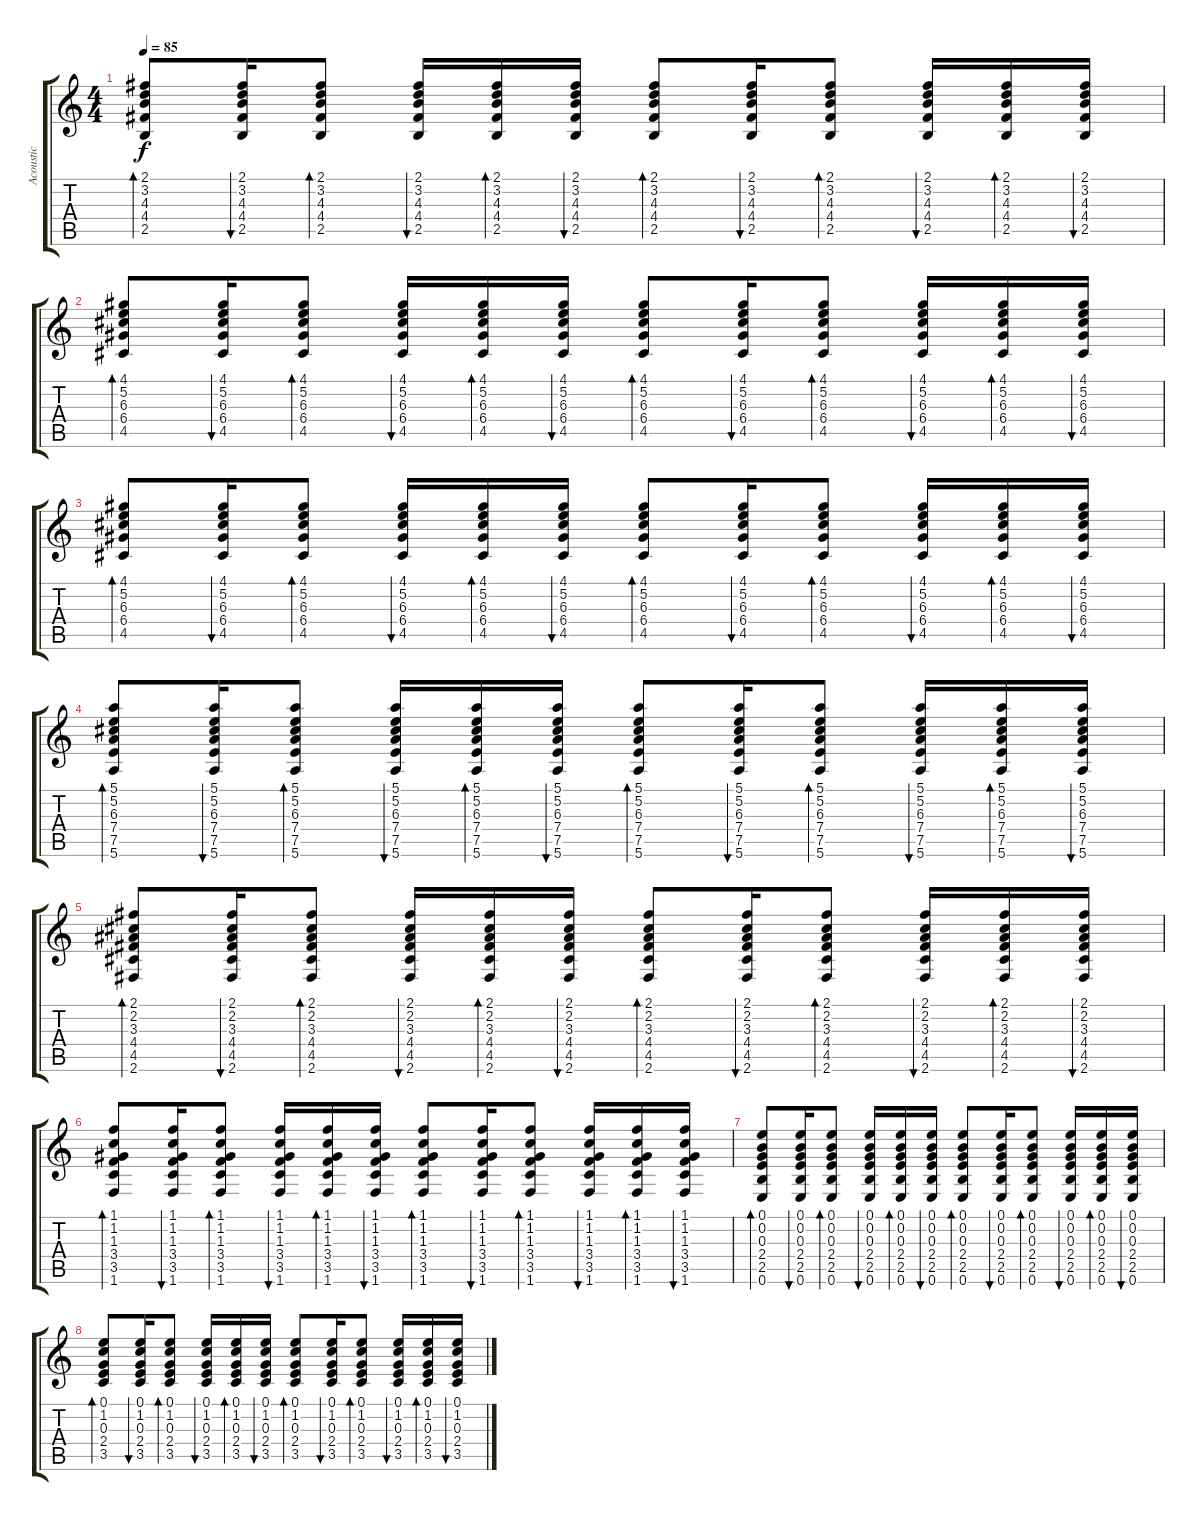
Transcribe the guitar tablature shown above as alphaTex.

\track ("Acoustic" "Acoustic") {instrument acousticguitarsteel}
\staff {score tabs}
\tuning (E4 B3 G3 D3 A2 E2) {hide}
\ts (4 4)
\tempo 85
\clef g2
\ks c
(2.1 3.2 4.3 4.4 2.5).8{bd 60 dy f} (2.1 3.2 4.3 4.4 2.5).16{bu 60} (2.1 3.2 4.3 4.4 2.5).8{bd 60} (2.1 3.2 4.3 4.4 2.5).16{bu 60} (2.1 3.2 4.3 4.4 2.5).16{bd 60} (2.1 3.2 4.3 4.4 2.5).16{bu 60} (2.1 3.2 4.3 4.4 2.5).8{bd 60} (2.1 3.2 4.3 4.4 2.5).16{bu 60} (2.1 3.2 4.3 4.4 2.5).8{bd 60} (2.1 3.2 4.3 4.4 2.5).16{bu 60} (2.1 3.2 4.3 4.4 2.5).16{bd 60} (2.1 3.2 4.3 4.4 2.5).16{bu 60} |
(4.1 5.2 6.3 6.4 4.5).8{bd 60} (4.1 5.2 6.3 6.4 4.5).16{bu 60} (4.1 5.2 6.3 6.4 4.5).8{bd 60} (4.1 5.2 6.3 6.4 4.5).16{bu 60} (4.1 5.2 6.3 6.4 4.5).16{bd 60} (4.1 5.2 6.3 6.4 4.5).16{bu 60} (4.1 5.2 6.3 6.4 4.5).8{bd 60} (4.1 5.2 6.3 6.4 4.5).16{bu 60} (4.1 5.2 6.3 6.4 4.5).8{bd 60} (4.1 5.2 6.3 6.4 4.5).16{bu 60} (4.1 5.2 6.3 6.4 4.5).16{bd 60} (4.1 5.2 6.3 6.4 4.5).16{bu 60} |
(4.1 5.2 6.3 6.4 4.5).8{bd 60} (4.1 5.2 6.3 6.4 4.5).16{bu 60} (4.1 5.2 6.3 6.4 4.5).8{bd 60} (4.1 5.2 6.3 6.4 4.5).16{bu 60} (4.1 5.2 6.3 6.4 4.5).16{bd 60} (4.1 5.2 6.3 6.4 4.5).16{bu 60} (4.1 5.2 6.3 6.4 4.5).8{bd 60} (4.1 5.2 6.3 6.4 4.5).16{bu 60} (4.1 5.2 6.3 6.4 4.5).8{bd 60} (4.1 5.2 6.3 6.4 4.5).16{bu 60} (4.1 5.2 6.3 6.4 4.5).16{bd 60} (4.1 5.2 6.3 6.4 4.5).16{bu 60} |
(5.1 5.2 6.3 7.4 7.5 5.6).8{bd 60} (5.1 5.2 6.3 7.4 7.5 5.6).16{bu 60} (5.1 5.2 6.3 7.4 7.5 5.6).8{bd 60} (5.1 5.2 6.3 7.4 7.5 5.6).16{bu 60} (5.1 5.2 6.3 7.4 7.5 5.6).16{bd 60} (5.1 5.2 6.3 7.4 7.5 5.6).16{bu 60} (5.1 5.2 6.3 7.4 7.5 5.6).8{bd 60} (5.1 5.2 6.3 7.4 7.5 5.6).16{bu 60} (5.1 5.2 6.3 7.4 7.5 5.6).8{bd 60} (5.1 5.2 6.3 7.4 7.5 5.6).16{bu 60} (5.1 5.2 6.3 7.4 7.5 5.6).16{bd 60} (5.1 5.2 6.3 7.4 7.5 5.6).16{bu 60} |
(2.1 2.2 3.3 4.4 4.5 2.6).8{bd 60} (2.1 2.2 3.3 4.4 4.5 2.6).16{bu 60} (2.1 2.2 3.3 4.4 4.5 2.6).8{bd 60} (2.1 2.2 3.3 4.4 4.5 2.6).16{bu 60} (2.1 2.2 3.3 4.4 4.5 2.6).16{bd 60} (2.1 2.2 3.3 4.4 4.5 2.6).16{bu 60} (2.1 2.2 3.3 4.4 4.5 2.6).8{bd 60} (2.1 2.2 3.3 4.4 4.5 2.6).16{bu 60} (2.1 2.2 3.3 4.4 4.5 2.6).8{bd 60} (2.1 2.2 3.3 4.4 4.5 2.6).16{bu 60} (2.1 2.2 3.3 4.4 4.5 2.6).16{bd 60} (2.1 2.2 3.3 4.4 4.5 2.6).16{bu 60} |
(1.1 1.2 1.3 3.4 3.5 1.6).8{bd 60} (1.1 1.2 1.3 3.4 3.5 1.6).16{bu 60} (1.1 1.2 1.3 3.4 3.5 1.6).8{bd 60} (1.1 1.2 1.3 3.4 3.5 1.6).16{bu 60} (1.1 1.2 1.3 3.4 3.5 1.6).16{bd 60} (1.1 1.2 1.3 3.4 3.5 1.6).16{bu 60} (1.1 1.2 1.3 3.4 3.5 1.6).8{bd 60} (1.1 1.2 1.3 3.4 3.5 1.6).16{bu 60} (1.1 1.2 1.3 3.4 3.5 1.6).8{bd 60} (1.1 1.2 1.3 3.4 3.5 1.6).16{bu 60} (1.1 1.2 1.3 3.4 3.5 1.6).16{bd 60} (1.1 1.2 1.3 3.4 3.5 1.6).16{bu 60} |
(0.1 0.2 0.3 2.4 2.5 0.6).8{bd 60} (0.1 0.2 0.3 2.4 2.5 0.6).16{bu 60} (0.1 0.2 0.3 2.4 2.5 0.6).8{bd 60} (0.1 0.2 0.3 2.4 2.5 0.6).16{bu 60} (0.1 0.2 0.3 2.4 2.5 0.6).16{bd 60} (0.1 0.2 0.3 2.4 2.5 0.6).16{bu 60} (0.1 0.2 0.3 2.4 2.5 0.6).8{bd 60} (0.1 0.2 0.3 2.4 2.5 0.6).16{bu 60} (0.1 0.2 0.3 2.4 2.5 0.6).8{bd 60} (0.1 0.2 0.3 2.4 2.5 0.6).16{bu 60} (0.1 0.2 0.3 2.4 2.5 0.6).16{bd 60} (0.1 0.2 0.3 2.4 2.5 0.6).16{bu 60} |
(0.1 1.2 0.3 2.4 3.5).8{bd 60} (0.1 1.2 0.3 2.4 3.5).16{bu 60} (0.1 1.2 0.3 2.4 3.5).8{bd 60} (0.1 1.2 0.3 2.4 3.5).16{bu 60} (0.1 1.2 0.3 2.4 3.5).16{bd 60} (0.1 1.2 0.3 2.4 3.5).16{bu 60} (0.1 1.2 0.3 2.4 3.5).8{bd 60} (0.1 1.2 0.3 2.4 3.5).16{bu 60} (0.1 1.2 0.3 2.4 3.5).8{bd 60} (0.1 1.2 0.3 2.4 3.5).16{bu 60} (0.1 1.2 0.3 2.4 3.5).16{bd 60} (0.1 1.2 0.3 2.4 3.5).16{bu 60}
